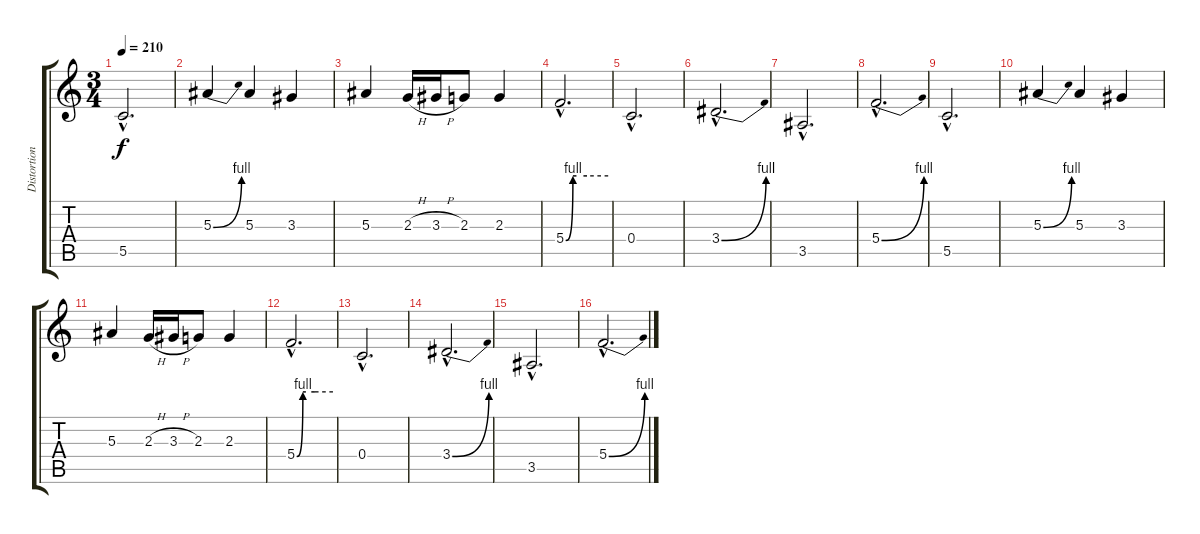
\track ("Distortion Guitar 2" "Distortion") {instrument distortionguitar}
\staff {score tabs}
\tuning (D4 A3 F3 C3 G2 C2) {hide}
\ts (3 4)
\tempo 210
\clef g2
\ks c
5.5{hac}.2{d dy f} |
5.3{be (bend 0 0 60 4)}.4 5.3.4 3.3.4 |
5.3.4 2.3{h}.16 3.3{h}.16 2.3.8 2.3.4 |
5.4{be (custom 0 0 10 4 15 4 30 4 60 4) hac}.2{d} |
0.4{hac}.2{d} |
3.4{be (bend 0 0 60 4) hac}.2{d} |
3.5{hac}.2{d} |
5.4{be (bend 0 0 60 4) hac}.2{d} |
5.5{hac}.2{d} |
5.3{be (bend 0 0 60 4)}.4 5.3.4 3.3.4 |
5.3.4 2.3{h}.16 3.3{h}.16 2.3.8 2.3.4 |
5.4{be (custom 0 0 10 4 15 4 30 4 60 4) hac}.2{d} |
0.4{hac}.2{d} |
3.4{be (bend 0 0 60 4) hac}.2{d} |
3.5{hac}.2{d} |
5.4{be (bend 0 0 60 4) hac}.2{d}
